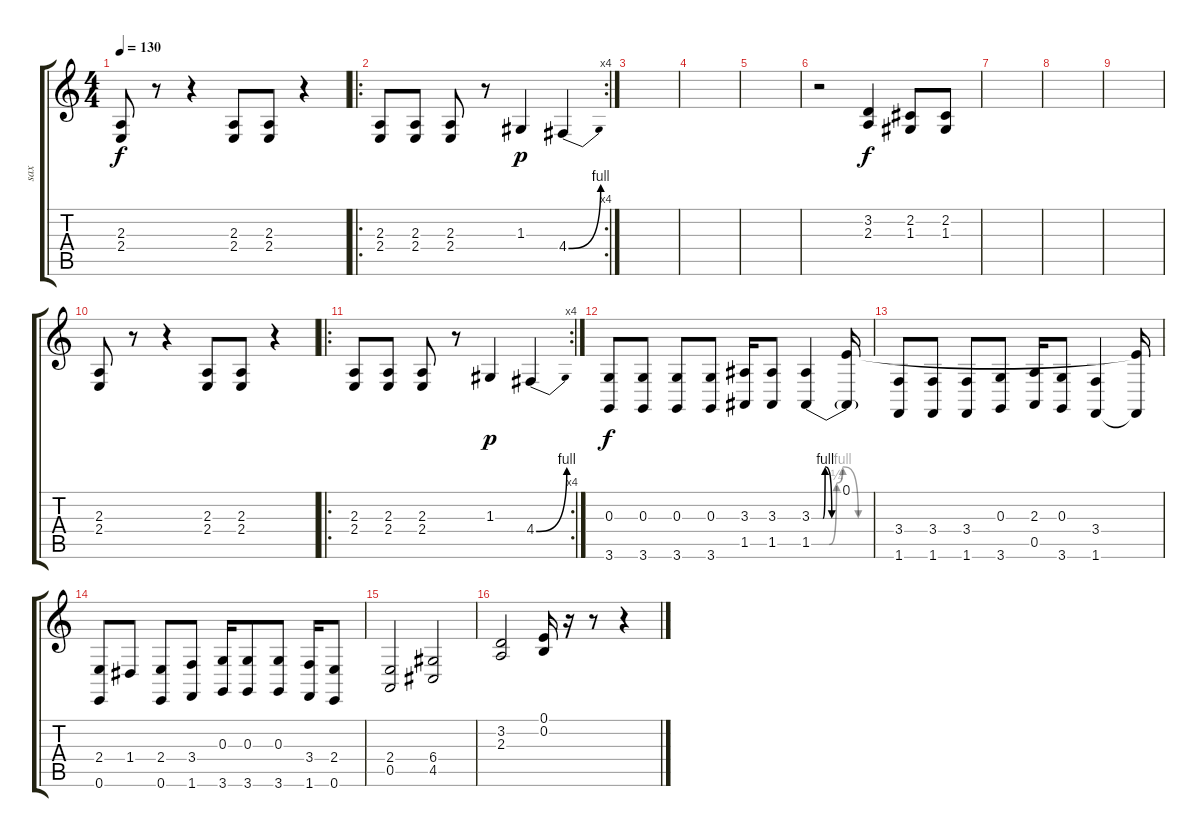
\track ("sax" "sax") {instrument altosax}
\staff {score tabs}
\tuning (E4 B3 G3 D3 A2 E2) {hide}
\ts (4 4)
\tempo 130
\clef g2
\ks c
(2.3 2.4).8{dy f} r.8 r.4 (2.3 2.4).8 (2.3 2.4).8 r.4 |
\ro
\rc 4
(2.3 2.4).8 (2.3 2.4).8 (2.3 2.4).8 r.8 1.3.4{dy p} 4.4{be (bend 0 0 60 4)}.4 |
|
|
|
r.2 (3.2 2.3).4{dy f} (2.2 1.3).8 (2.2 1.3).8 |
|
|
|
(2.3 2.4).8 r.8 r.4 (2.3 2.4).8 (2.3 2.4).8 r.4 |
\ro
\rc 4
(2.3 2.4).8 (2.3 2.4).8 (2.3 2.4).8 r.8 1.3.4{dy p} 4.4{be (bend 0 0 60 4)}.4 |
(0.3 3.6).8{dy f} (0.3 3.6).8 (0.3 3.6).8 (0.3 3.6).8 (3.3 1.5).16 (3.3 1.5).8 (3.3{be (custom 0 0 15 0 25 0 30 4 45 0 60 0)} 1.5{be (custom 0 0 15 0 17 0 24 1 30 4 45 0 60 0)}).4 (0.1 1.5{t}).16 |
(3.4 1.6).8 (3.4 1.6).8 (3.4 1.6).8 (0.3 3.6).8 (2.3 0.5).16 (0.3 3.6).8 (3.4 1.6).4 (0.1{t} 1.6{t}).16 |
(2.4 0.6).8 1.4.8 (2.4 0.6).8 (3.4 1.6).8 (0.3 3.6).16 (0.3 3.6).8 (0.3 3.6).8 (3.4 1.6).16 (2.4 0.6).8 |
(2.4 0.5).2 (6.4 4.5).2 |
(3.2 2.3).2 (0.1 0.2).16 r.16 r.8 r.4
